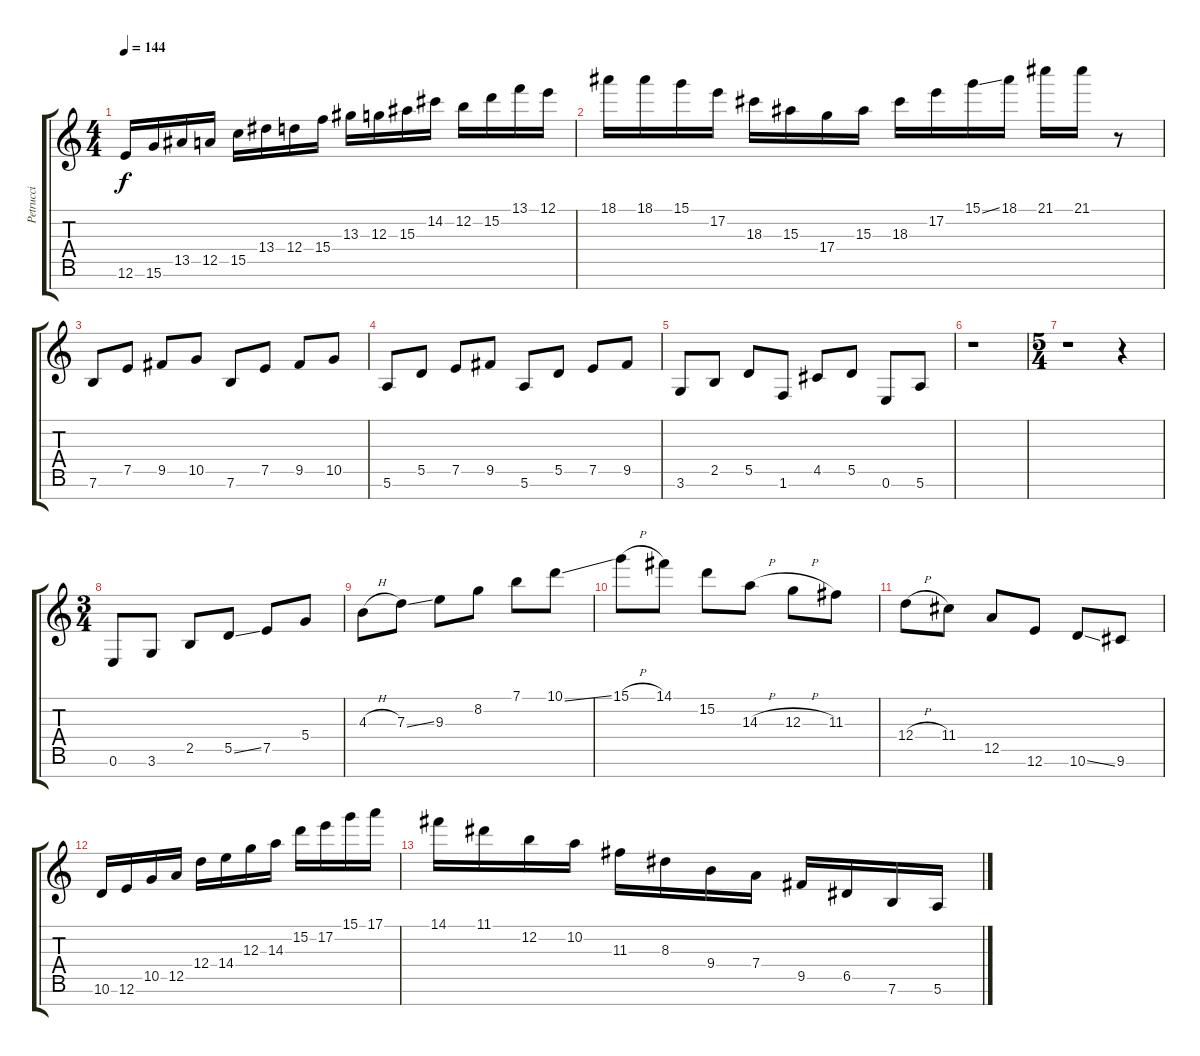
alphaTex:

\track ("Petrucci" "Petrucci") {instrument overdrivenguitar}
\staff {score tabs}
\tuning (E4 B3 G3 D3 A2 E2 B1) {hide}
\ts (4 4)
\tempo 144
\clef g2
\ks c
12.6.16{dy f} 15.6.16 13.5.16 12.5.16 15.5.16 13.4.16 12.4.16 15.4.16 13.3.16 12.3.16 15.3.16 14.2.16 12.2.16 15.2.16 13.1.16 12.1.16 |
18.1.16 18.1.16 15.1.16 17.2.16 18.3.16 15.3.16 17.4.16 15.3.16 18.3.16 17.2.16 15.1{ss}.16 18.1.16 21.1.16 21.1.16 r.8 |
7.6.8 7.5.8 9.5.8 10.5.8 7.6.8 7.5.8 9.5.8 10.5.8 |
5.6.8 5.5.8 7.5.8 9.5.8 5.6.8 5.5.8 7.5.8 9.5.8 |
3.6.8 2.5.8 5.5.8 1.6.8 4.5.8 5.5.8 0.6.8 5.6.8 |
r.1 |
\ts (5 4)
r.1 r.4 |
\ts (3 4)
0.6.8 3.6.8 2.5.8 5.5{ss}.8 7.5.8 5.4.8 |
4.3{h}.8 7.3{ss}.8 9.3.8 8.2.8 7.1.8 10.1{ss}.8 |
15.1{h}.8 14.1.8 15.2.8 14.3{h}.8 12.3{h}.8 11.3.8 |
12.4{h}.8 11.4.8 12.5.8 12.6.8 10.6{ss}.8 9.6.8 |
10.6.16 12.6.16 10.5.16 12.5.16 12.4.16 14.4.16 12.3.16 14.3.16 15.2.16 17.2.16 15.1.16 17.1.16 |
14.1.16 11.1.16 12.2.16 10.2.16 11.3.16 8.3.16 9.4.16 7.4.16 9.5.16 6.5.16 7.6.16 5.6.16
